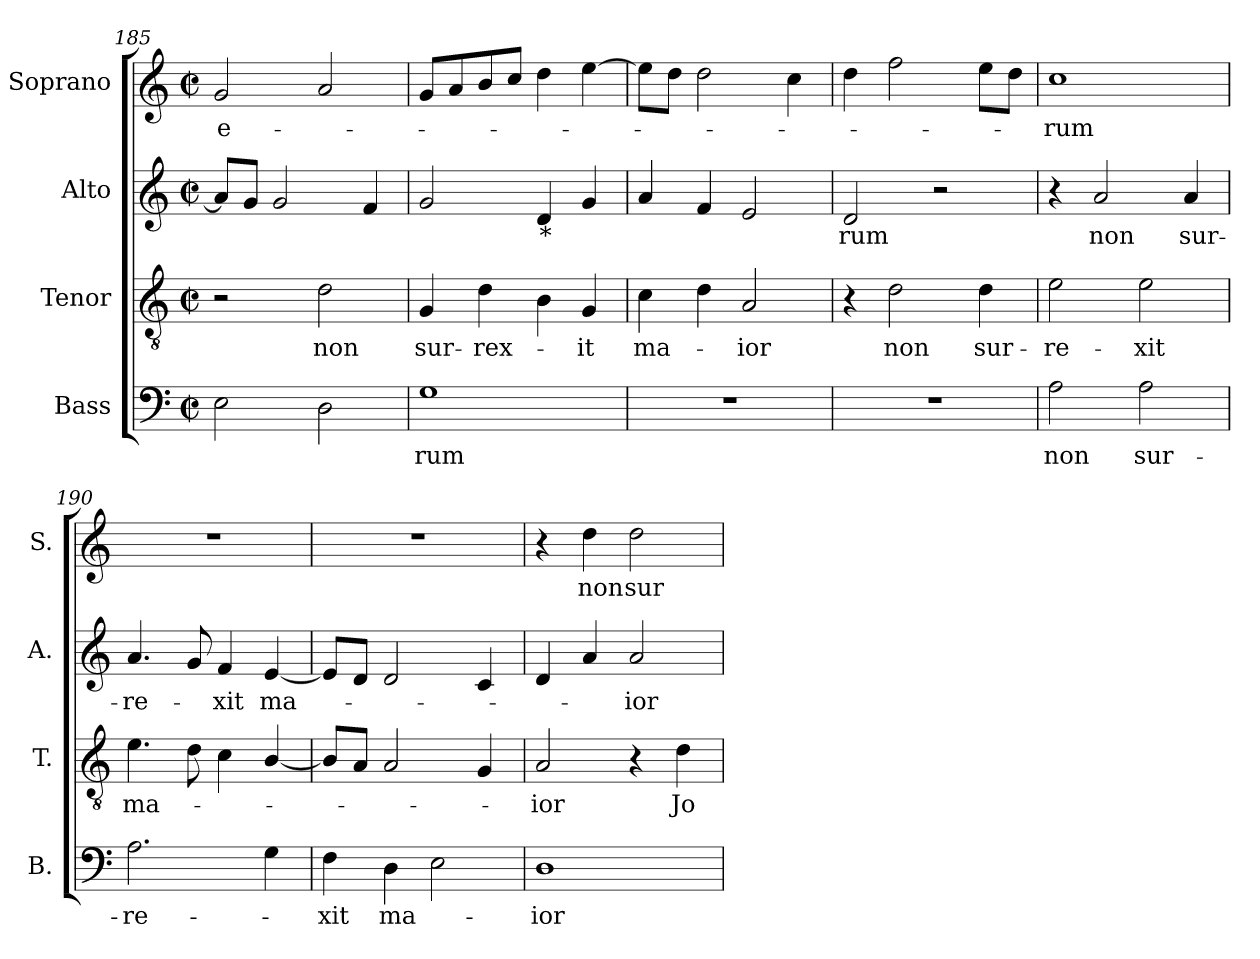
**kern	**text	**kern	**text	**kern	**text	**kern	**text
*part4	*part4	*part3	*part3	*part2	*part2	*part1	*part1
*staff4	*staff4	*staff3	*staff3	*staff2	*staff2	*staff1	*staff1
*I"Bass	*	*I"Tenor	*	*I"Alto	*	*I"Soprano	*
*I'B.	*	*I'T.	*	*I'A.	*	*I'S.	*
*clefF4	*	*clefGv2	*	*clefG2	*	*clefG2	*
*	*	*ITrd7c12	*	*	*	*	*
*k[]	*	*k[]	*	*k[]	*	*k[]	*
*C:	*	*C:	*	*C:	*	*C:	*
*M2/2	*	*M2/2	*	*M2/2	*	*M2/2	*
*met(c|)	*	*met(c|)	*	*met(c|)	*	*met(c|)	*
=185	=185	=185	=185	=185	=185	=185	=185
!	!	!	!	!	!	!	!LO:LY:b:color=#000000
2Ei\	.	2r	.	8ai/L]	.	2gi/	-e-
.	.	.	.	8gi/J	.	.	.
.	.	.	.	2gi/	.	.	.
!	!	!	!LO:LY:b:color=#000000	!	!	!	!
2Di\	.	2Di\	non	.	.	2ai/	.
.	.	.	.	4fi/	.	.	.
=186	=186	=186	=186	=186	=186	=186	=186
!	!LO:LY:b:color=#000000	!	!	!	!	!	!
!	!	!	!LO:LY:b:color=#000000	!	!	!	!
1Gi	-rum	4GGi/	sur-	2gi/	.	8gi/L	.
.	.	.	.	.	.	8ai/	.
!	!	!	!LO:LY:b:color=#000000	!	!	!	!
.	.	4Di\	-rex-	.	.	8bi/	.
.	.	.	.	.	.	8cci/J	.
!	!	!	!	!	!LO:LY:b:color=#000000	!	!
.	.	4BBi\	.	4di/	-*	4ddi\	.
!	!	!	!LO:LY:b:color=#000000	!	!	!	!
.	.	4GGi/	-it	4gi/	.	[4eei\	.
=187	=187	=187	=187	=187	=187	=187	=187
!	!	!	!LO:LY:b:color=#000000	!	!	!	!
1r	.	4Ci\	ma-	4ai/	.	8eei\L]	.
.	.	.	.	.	.	8ddi\J	.
.	.	4Di\	.	4fi/	.	2ddi\	.
!	!	!	!LO:LY:b:color=#000000	!	!	!	!
.	.	2AAi/	-ior	2ei/	.	.	.
.	.	.	.	.	.	4cci\	.
=188	=188	=188	=188	=188	=188	=188	=188
!	!	!	!	!	!LO:LY:b:color=#000000	!	!
1r	.	4r	.	2di/	rum	4ddi\	.
!	!	!	!LO:LY:b:color=#000000	!	!	!	!
.	.	2Di\	non	.	.	2ffi\	.
.	.	.	.	2r	.	.	.
!	!	!	!LO:LY:b:color=#000000	!	!	!	!
.	.	4Di\	sur-	.	.	8eei\L	.
.	.	.	.	.	.	8ddi\J	.
=189	=189	=189	=189	=189	=189	=189	=189
!	!LO:LY:b:color=#000000	!	!	!	!	!	!
!	!	!	!LO:LY:b:color=#000000	!	!	!	!
!	!	!	!	!	!	!	!LO:LY:b:color=#000000
2Ai\	non	2Ei\	-re-	4r	.	1cci	-rum
!	!	!	!	!	!LO:LY:b:color=#000000	!	!
.	.	.	.	2ai/	non	.	.
!	!LO:LY:b:color=#000000	!	!	!	!	!	!
!	!	!	!LO:LY:b:color=#000000	!	!	!	!
2Ai\	sur-	2Ei\	-xit	.	.	.	.
!	!	!	!	!	!LO:LY:b:color=#000000	!	!
.	.	.	.	4ai/	sur-	.	.
!!LO:LB:g=z
=190	=190	=190	=190	=190	=190	=190	=190
!	!LO:LY:b:color=#000000	!	!	!	!	!	!
!	!	!	!LO:LY:b:color=#000000	!	!	!	!
!	!	!	!	!	!LO:LY:b:color=#000000	!	!
2.Ai\	-re-	4.Ei\	ma-	4.ai/	-re-	1r	.
.	.	8Di\	.	8gi/	.	.	.
!	!	!	!	!	!LO:LY:b:color=#000000	!	!
.	.	4Ci\	.	4fi/	-xit	.	.
!	!	!	!	!	!LO:LY:b:color=#000000	!	!
4Gi\	.	[4BBi/	.	[4ei/	ma-	.	.
=191	=191	=191	=191	=191	=191	=191	=191
!	!LO:LY:b:color=#000000	!	!	!	!	!	!
4Fi\	-xit	8BBi/L]	.	8ei/L]	.	1r	.
.	.	8AAi/J	.	8di/J	.	.	.
!	!LO:LY:b:color=#000000	!	!	!	!	!	!
4Di\	ma-	2AAi/	.	2di/	.	.	.
2Ei\	.	.	.	.	.	.	.
.	.	4GGi/	.	4ci/	.	.	.
=192	=192	=192	=192	=192	=192	=192	=192
!	!LO:LY:b:color=#000000	!	!	!	!	!	!
!	!	!	!LO:LY:b:color=#000000	!	!	!	!
1Di	-ior	2AAi/	-ior	4di/	.	4r	.
!	!	!	!	!	!	!	!LO:LY:b:color=#000000
.	.	.	.	4ai/	.	4ddi\	non
!	!	!	!	!	!LO:LY:b:color=#000000	!	!
!	!	!	!	!	!	!	!LO:LY:b:color=#000000
.	.	4r	.	2ai/	-ior	2ddi\	sur-
!	!	!	!LO:LY:b:color=#000000	!	!	!	!
.	.	4Di\	Jo-	.	.	.	.
=	=	=	=	=	=	=	=
*-	*-	*-	*-	*-	*-	*-	*-
